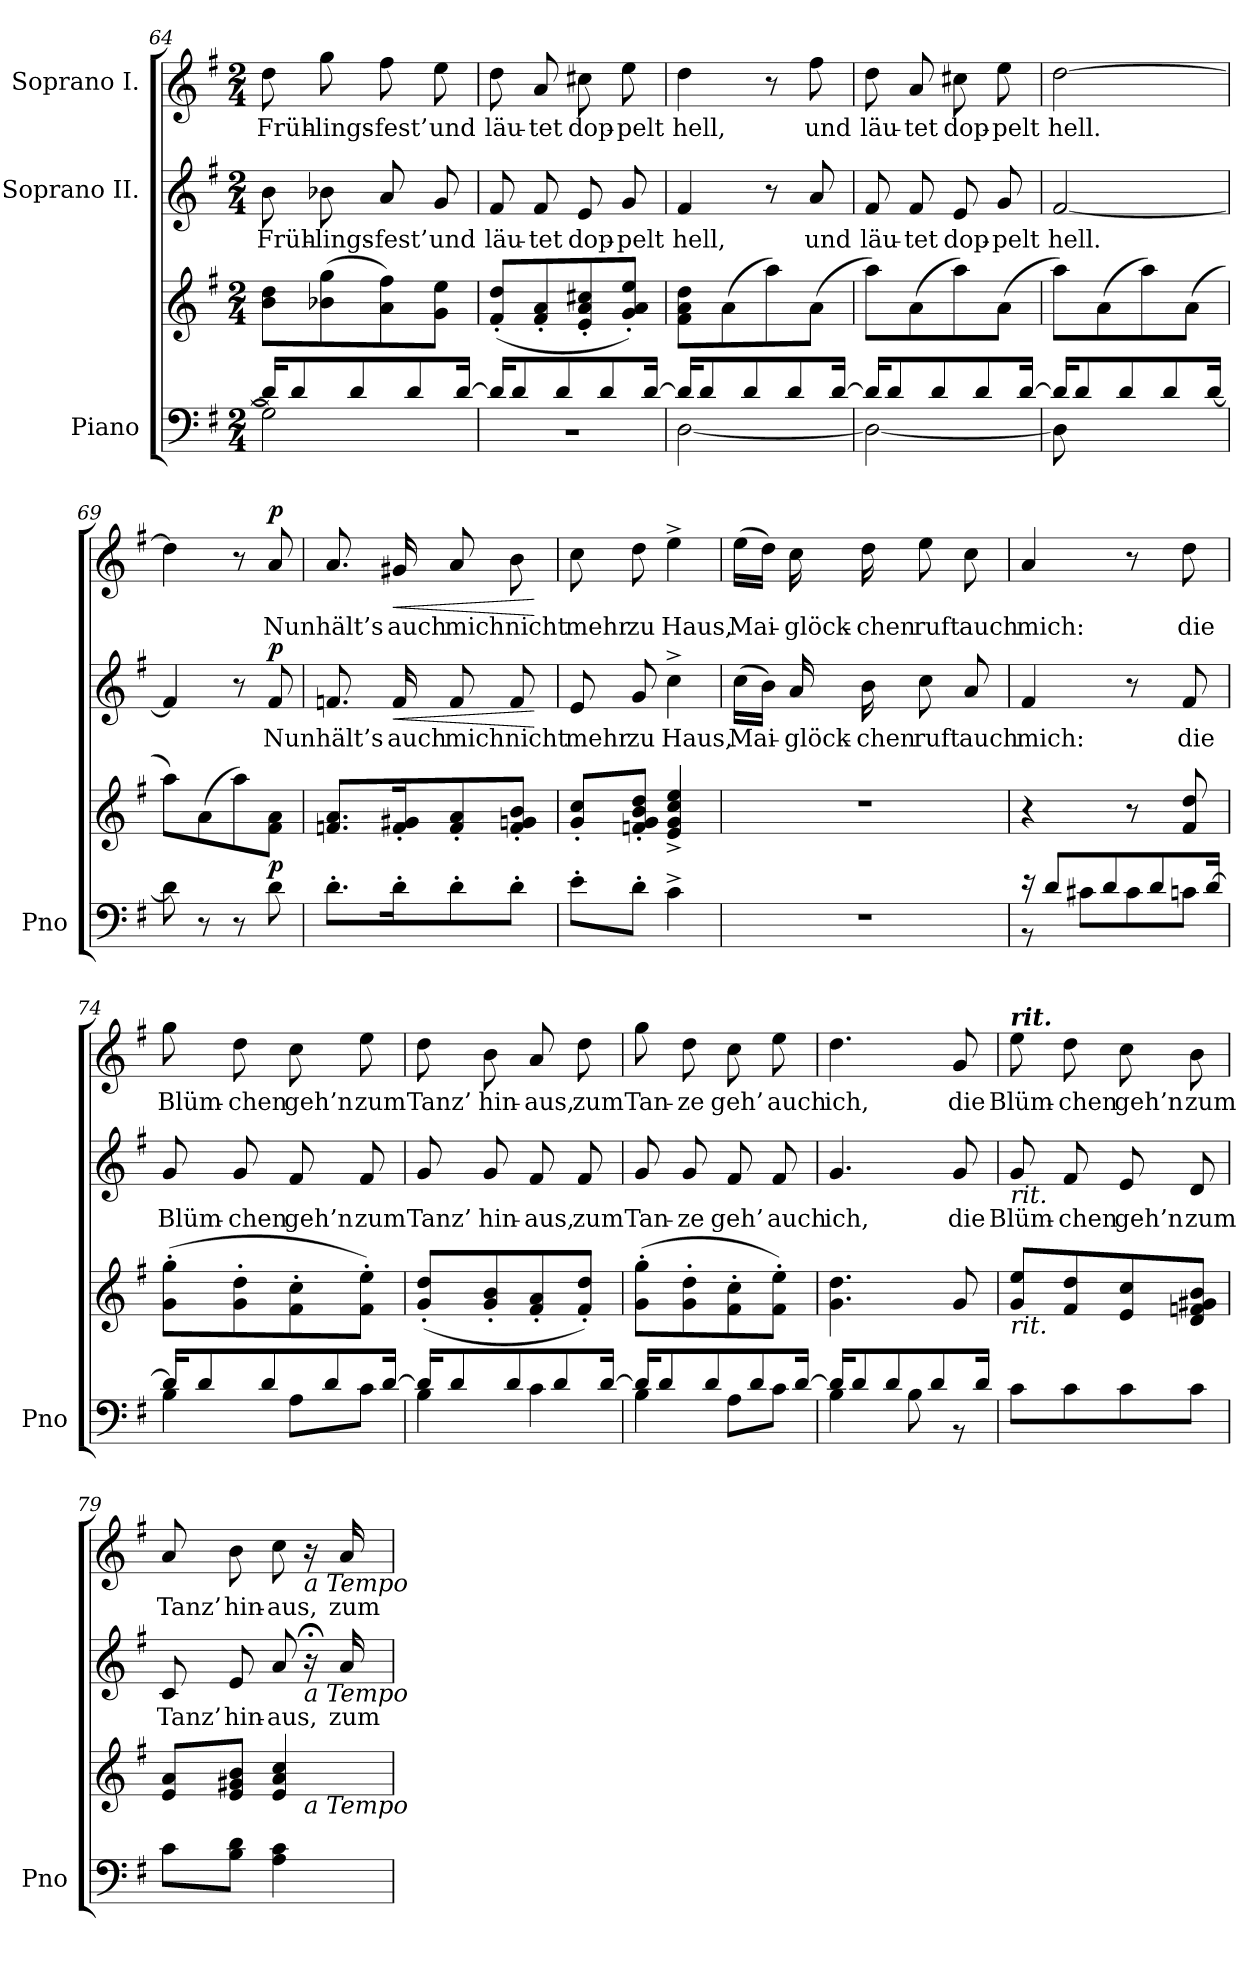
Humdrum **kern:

**kern	**kern	**dynam	**kern	**text	**dynam	**kern	**text	**dynam
*part3	*part3	*part3	*part2	*part2	*part2	*part1	*part1	*part1
*staff4	*staff3	*staff3/4	*staff2	*staff2	*staff2	*staff1	*staff1	*staff1
*I"Piano	*	*	*I"Soprano II.	*	*	*I"Soprano I.	*	*
*I'Pno	*	*	*	*	*	*	*	*
!!LO:LB:g=z
*clefF4	*clefG2	*	*clefG2	*	*	*clefG2	*	*
*k[f#]	*k[f#]	*	*k[f#]	*	*	*k[f#]	*	*
*M2/4	*M2/4	*	*M2/4	*	*	*M2/4	*	*
=64	=64	=64	=64	=64	=64	=64	=64	=64
*^	*	*	*	*	*	*	*	*
!	!	!	!	!	!LO:LY:b	!	!	!LO:LY:b	!
16d/KL]	2G\]	8b\ 8dd\L	.	8b\	Früh-	.	8dd\	Früh-	.
8d/	.	.	.	.	.	.	.	.	.
!	!	!	!	!	!LO:LY:b	!	!	!LO:LY:b	!
.	.	(8b-X\ 8gg\	.	8b-X\	-lings-	.	8gg\	-lings-	.
8d/	.	.	.	.	.	.	.	.	.
!	!	!	!	!	!LO:LY:b	!	!	!LO:LY:b	!
.	.	8a\ 8ff#\)	.	8a/	-fest’	.	8ff#\	-fest’	.
8d/	.	.	.	.	.	.	.	.	.
!	!	!	!	!	!LO:LY:b	!	!	!LO:LY:b	!
.	.	8g\ 8ee\J	.	8g/	und	.	8ee\	und	.
[16d/Jk	.	.	.	.	.	.	.	.	.
=65	=65	=65	=65	=65	=65	=65	=65	=65	=65
!	!	!	!	!	!LO:LY:b	!	!	!LO:LY:b	!
16d/KL]	2r	(8f#/' 8dd/'L	.	8f#/	läu-	.	8dd\	läu-	.
8d/	.	.	.	.	.	.	.	.	.
!	!	!	!	!	!LO:LY:b	!	!	!LO:LY:b	!
.	.	8f#/' 8a/'	.	8f#/	-tet	.	8a/	-tet	.
8d/	.	.	.	.	.	.	.	.	.
!	!	!	!	!	!LO:LY:b	!	!	!LO:LY:b	!
.	.	8e/' 8a/' 8cc#X/'	.	8e/	dop-	.	8cc#X\	dop-	.
8d/	.	.	.	.	.	.	.	.	.
!	!	!	!	!	!LO:LY:b	!	!	!LO:LY:b	!
.	.	8g/' 8a/' 8ee/'J)	.	8g/	-pelt	.	8ee\	-pelt	.
[16d/Jk	.	.	.	.	.	.	.	.	.
=66	=66	=66	=66	=66	=66	=66	=66	=66	=66
!	!	!	!	!	!LO:LY:b	!	!	!LO:LY:b	!
16d/KL]	[2D\	8f#\ 8a\ 8dd\L	.	4f#/	hell,	.	4dd\	hell,	.
8d/	.	.	.	.	.	.	.	.	.
.	.	(8a\	.	.	.	.	.	.	.
8d/	.	.	.	.	.	.	.	.	.
.	.	8aa\)	.	8r	.	.	8r	.	.
8d/	.	.	.	.	.	.	.	.	.
!	!	!	!	!	!LO:LY:b	!	!	!LO:LY:b	!
.	.	(8a\J	.	8a/	und	.	8ff#\	und	.
[16d/Jk	.	.	.	.	.	.	.	.	.
=67	=67	=67	=67	=67	=67	=67	=67	=67	=67
!	!	!	!	!	!LO:LY:b	!	!	!LO:LY:b	!
16d/KL]	2D\_	8aa\L)	.	8f#/	läu-	.	8dd\	läu-	.
8d/	.	.	.	.	.	.	.	.	.
!	!	!	!	!	!LO:LY:b	!	!	!LO:LY:b	!
.	.	(8a\	.	8f#/	-tet	.	8a/	-tet	.
8d/	.	.	.	.	.	.	.	.	.
!	!	!	!	!	!LO:LY:b	!	!	!LO:LY:b	!
.	.	8aa\)	.	8e/	dop-	.	8cc#X\	dop-	.
8d/	.	.	.	.	.	.	.	.	.
!	!	!	!	!	!LO:LY:b	!	!	!LO:LY:b	!
.	.	(8a\J	.	8g/	-pelt	.	8ee\	-pelt	.
[16d/Jk	.	.	.	.	.	.	.	.	.
!!LO:LB:g=z
=68	=68	=68	=68	=68	=68	=68	=68	=68	=68
!	!	!	!	!	!LO:LY:b	!	!	!LO:LY:b	!
16d/KL]	8D\]	8aa\L)	.	[2f#/	hell.	.	[2dd\	hell.	.
8d/	.	.	.	.	.	.	.	.	.
.	4.ryy	(8a\	.	.	.	.	.	.	.
8d/	.	.	.	.	.	.	.	.	.
.	.	8aa\)	.	.	.	.	.	.	.
8d/	.	.	.	.	.	.	.	.	.
.	.	(8a\J	.	.	.	.	.	.	.
[16d/Jk	.	.	.	.	.	.	.	.	.
*v	*v	*	*	*	*	*	*	*	*
=69	=69	=69	=69	=69	=69	=69	=69	=69
8d\]	8aa\L)	.	4f#/]	.	.	4dd\]	.	.
8r	(8a\	.	.	.	.	.	.	.
8r	8aa\)	.	8r	.	.	8r	.	.
!	!	!LO:DY:b	!	!LO:LY:b	!LO:DY:a	!	!LO:LY:b	!LO:DY:a
8d\	8f#\ 8a\J	p	8f#/	Nun	p	8a/	Nun	p
=70	=70	=70	=70	=70	=70	=70	=70	=70
!	!	!	!	!LO:LY:b	!	!	!LO:LY:b	!
8.d'\L	8.fn/ 8.a/L	.	8.fn/	hält’s	.	8.a/	hält’s	.
!	!	!	!	!LO:LY:b	!LO:HP:b	!	!LO:LY:b	!LO:HP:b
16d'\K	16f/' 16g#X/'K	.	16f/	auch	<	16g#X/	auch	<
!	!	!	!	!LO:LY:b	!	!	!LO:LY:b	!
8d'\	8f/' 8a/'	.	8f/	mich	.	8a/	mich	.
!	!	!	!	!LO:LY:b	!	!	!LO:LY:b	!
8d'\J	8f/' 8gn/' 8b/'J	.	8f/	nicht	.	8b\	nicht	.
.	.	.	.	.	[	.	.	[
=71	=71	=71	=71	=71	=71	=71	=71	=71
!	!	!	!	!LO:LY:b	!	!	!LO:LY:b	!
8e'\L	8g/' 8cc/'L	.	8e/	mehr	.	8cc\	mehr	.
!	!	!	!	!LO:LY:b	!	!	!LO:LY:b	!
8d'\J	8fn/' 8g/' 8b/' 8dd/'J	.	8g/	zu	.	8dd\	zu	.
!	!	!	!	!LO:LY:b	!	!	!LO:LY:b	!
4c^\	4e/^ 4g/^ 4cc/^ 4ee/^	.	4cc^\	Haus,	.	4ee^\	Haus,	.
!!LO:LB:g=z
=72	=72	=72	=72	=72	=72	=72	=72	=72
!	!	!	!	!LO:LY:b	!	!	!LO:LY:b	!
2r	2r	.	(16cc\LL	Mai-	.	(16ee\LL	Mai-	.
.	.	.	16b\JJ)	.	.	16dd\JJ)	.	.
!	!	!	!	!LO:LY:b	!	!	!LO:LY:b	!
.	.	.	16a/	-glöck-	.	16cc\	-glöck-	.
!	!	!	!	!LO:LY:b	!	!	!LO:LY:b	!
.	.	.	16b\	-chen	.	16dd\	-chen	.
!	!	!	!	!LO:LY:b	!	!	!LO:LY:b	!
.	.	.	8cc\	ruft	.	8ee\	ruft	.
!	!	!	!	!LO:LY:b	!	!	!LO:LY:b	!
.	.	.	8a/	auch	.	8cc\	auch	.
=73	=73	=73	=73	=73	=73	=73	=73	=73
*^	*^	*	*	*	*	*	*	*
!	!	!	!	!	!	!LO:LY:b	!	!	!LO:LY:b	!
16r	8r	4r	4ryy	.	4f#/	mich:	.	4a/	mich:	.
8d/L	.	.	.	.	.	.	.	.	.	.
.	8c#X\L	.	.	.	.	.	.	.	.	.
8d/	.	.	.	.	.	.	.	.	.	.
.	8c#\	8r	8ryy	.	8r	.	.	8r	.	.
8d/	.	.	.	.	.	.	.	.	.	.
!	!	!	!	!	!	!LO:LY:b	!	!	!LO:LY:b	!
.	8cn\J	8f#/ 8dd/	8ryy	.	8f#/	die	.	8dd\	die	.
[16d/Jk	.	.	.	.	.	.	.	.	.	.
*	*	*v	*v	*	*	*	*	*	*	*
=74	=74	=74	=74	=74	=74	=74	=74	=74	=74
!	!	!	!	!	!LO:LY:b	!	!	!LO:LY:b	!
16d/KL]	4B\	(8g\' 8gg\'L	.	8g/	Blüm-	.	8gg\	Blüm-	.
8d/	.	.	.	.	.	.	.	.	.
!	!	!	!	!	!LO:LY:b	!	!	!LO:LY:b	!
.	.	8g\' 8dd\'	.	8g/	-chen	.	8dd\	-chen	.
8d/	.	.	.	.	.	.	.	.	.
!	!	!	!	!	!LO:LY:b	!	!	!LO:LY:b	!
.	8A\L	8f#\' 8cc\'	.	8f#/	geh’n	.	8cc\	geh’n	.
8d/	.	.	.	.	.	.	.	.	.
!	!	!	!	!	!LO:LY:b	!	!	!LO:LY:b	!
.	8c\J	8f#\' 8ee\'J)	.	8f#/	zum	.	8ee\	zum	.
[16d/Jk	.	.	.	.	.	.	.	.	.
=75	=75	=75	=75	=75	=75	=75	=75	=75	=75
!	!	!	!	!	!LO:LY:b	!	!	!LO:LY:b	!
16d/KL]	4B\	(8g/' 8dd/'L	.	8g/	Tanz’	.	8dd\	Tanz’	.
8d/	.	.	.	.	.	.	.	.	.
!	!	!	!	!	!LO:LY:b	!	!	!LO:LY:b	!
.	.	8g/' 8b/'	.	8g/	hin-	.	8b\	hin-	.
8d/	.	.	.	.	.	.	.	.	.
!	!	!	!	!	!LO:LY:b	!	!	!LO:LY:b	!
.	4c\	8f#/' 8a/'	.	8f#/	-aus,	.	8a/	-aus,	.
8d/	.	.	.	.	.	.	.	.	.
!	!	!	!	!	!LO:LY:b	!	!	!LO:LY:b	!
.	.	8f#/' 8dd/'J)	.	8f#/	zum	.	8dd\	zum	.
[16d/Jk	.	.	.	.	.	.	.	.	.
!!LO:PB:g=z
=76	=76	=76	=76	=76	=76	=76	=76	=76	=76
!	!	!	!	!	!LO:LY:b	!	!	!LO:LY:b	!
16d/KL]	4B\	(8g\' 8gg\'L	.	8g/	Tan-	.	8gg\	Tan-	.
8d/	.	.	.	.	.	.	.	.	.
!	!	!	!	!	!LO:LY:b	!	!	!LO:LY:b	!
.	.	8g\' 8dd\'	.	8g/	-ze	.	8dd\	-ze	.
8d/	.	.	.	.	.	.	.	.	.
!	!	!	!	!	!LO:LY:b	!	!	!LO:LY:b	!
.	8A\L	8f#\' 8cc\'	.	8f#/	geh’	.	8cc\	geh’	.
8d/	.	.	.	.	.	.	.	.	.
!	!	!	!	!	!LO:LY:b	!	!	!LO:LY:b	!
.	8c\J	8f#\' 8ee\'J)	.	8f#/	auch	.	8ee\	auch	.
[16d/Jk	.	.	.	.	.	.	.	.	.
=77	=77	=77	=77	=77	=77	=77	=77	=77	=77
!	!	!	!	!	!LO:LY:b	!	!	!LO:LY:b	!
16d/KL]	4B\	4.g\ 4.dd\	.	4.g/	ich,	.	4.dd\	ich,	.
8d/	.	.	.	.	.	.	.	.	.
8d/	.	.	.	.	.	.	.	.	.
.	8B\	.	.	.	.	.	.	.	.
8d/	.	.	.	.	.	.	.	.	.
!	!	!	!	!	!LO:LY:b	!	!	!LO:LY:b	!
.	8r	8g/	.	8g/	die	.	8g/	die	.
16d/Jk	.	.	.	.	.	.	.	.	.
*v	*v	*	*	*	*	*	*	*	*
=78	=78	=78	=78	=78	=78	=78	=78	=78
!	!	!	!	!	!	!LO:TX:a:Bi:t=rit.	!	!
!	!	!	!LO:TX:b:i:t=rit.	!	!	!	!	!
!	!LO:TX:b:i:t=rit.	!	!	!	!	!	!	!
!	!	!	!	!LO:LY:b	!	!	!LO:LY:b	!
8c\L	8g/ 8ee/L	.	8g/	Blüm-	.	8ee\	Blüm-	.
!	!	!	!	!LO:LY:b	!	!	!LO:LY:b	!
8c\	8f#/ 8dd/	.	8f#/	-chen	.	8dd\	-chen	.
!	!	!	!	!LO:LY:b	!	!	!LO:LY:b	!
8c\	8e/ 8cc/	.	8e/	geh’n	.	8cc\	geh’n	.
!	!	!	!	!LO:LY:b	!	!	!LO:LY:b	!
8c\J	8d/ 8fn/ 8g#X/ 8b/J	.	8d/	zum	.	8b\	zum	.
=79	=79	=79	=79	=79	=79	=79	=79	=79
*	*^	*	*	*	*	*	*	*
!	!	!	!	!	!LO:LY:b	!	!	!LO:LY:b	!
8c\L	8e/ 8a/L	4.ryy	.	8c/	Tanz’	.	8a/	Tanz’	.
!	!	!	!	!	!LO:LY:b	!	!	!LO:LY:b	!
8B\ 8d\J	8e/ 8g#X/ 8b/J	.	.	8e/	hin-	.	8b\	hin-	.
!	!	!	!	!	!LO:LY:b	!	!	!LO:LY:b	!
4A\ 4c\	4e/ 4a/ 4cc/	.	.	8a/	-aus,	.	8cc\	-aus,	.
!	!	!	!	!	!	!	!LO:TX:b:i:t=a Tempo	!	!
!	!	!	!	!LO:TX:b:i:t=a Tempo	!	!	!	!	!
!	!	!LO:TX:b:i:t=a Tempo	!	!	!	!	!	!	!
.	.	8ryy	.	16r;<	.	.	16r	.	.
!	!	!	!	!	!LO:LY:b	!	!	!LO:LY:b	!
.	.	.	.	16a/	zum	.	16a/	zum	.
*	*v	*v	*	*	*	*	*	*	*
=	=	=	=	=	=	=	=	=
*-	*-	*-	*-	*-	*-	*-	*-	*-
